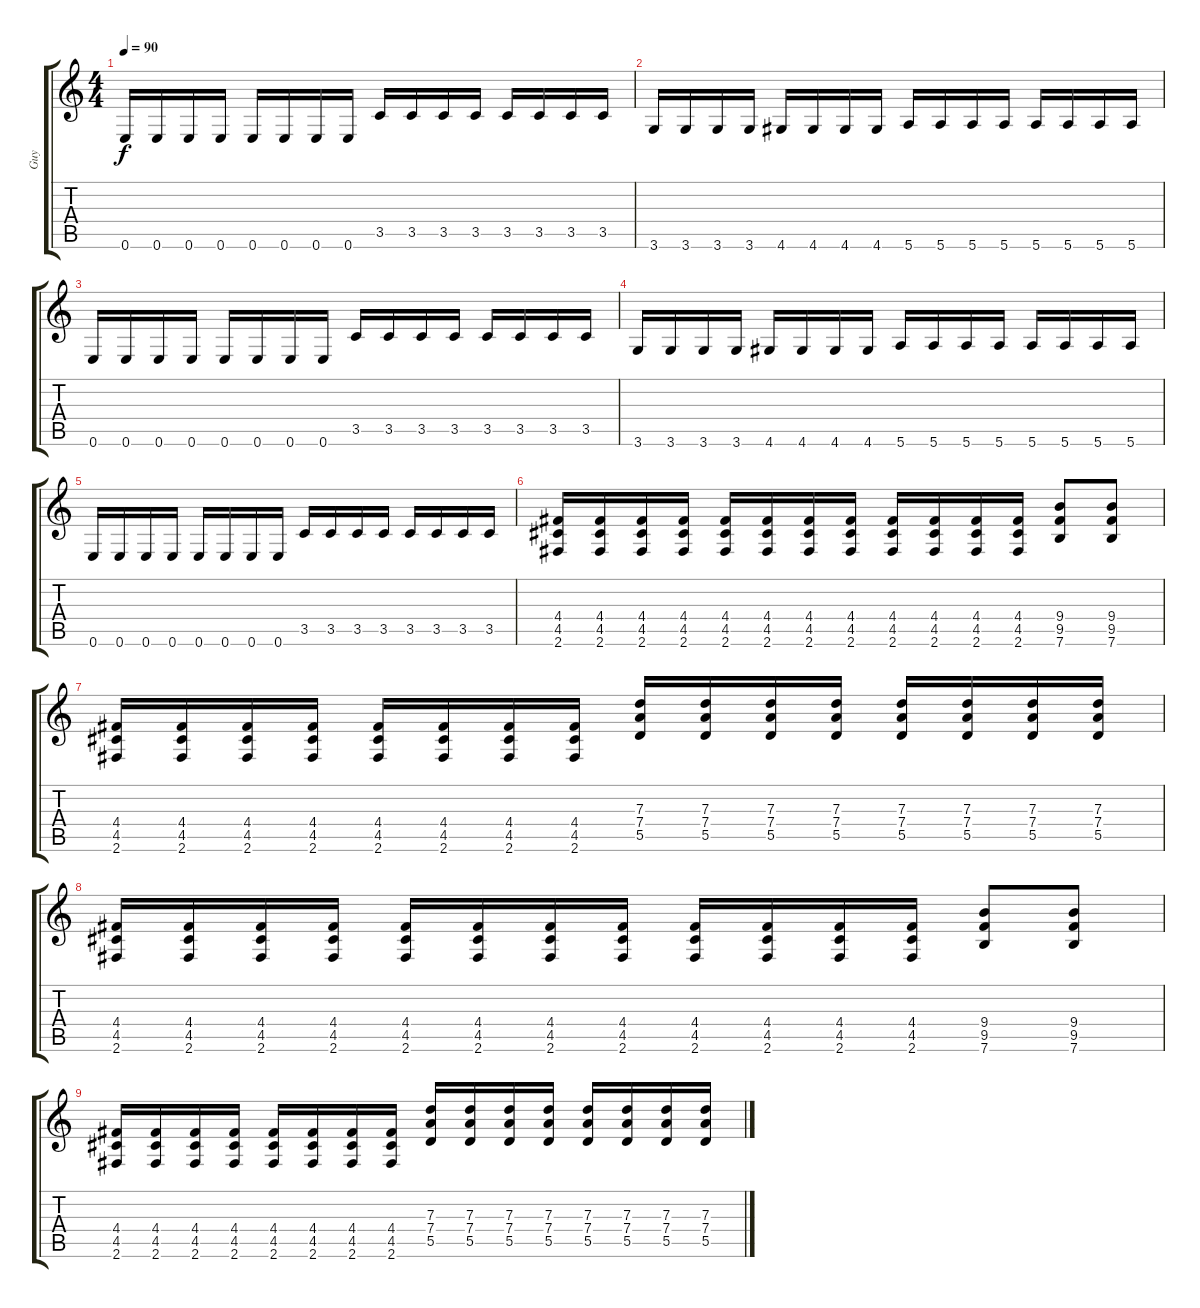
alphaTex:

\track ("Guy" "Guy") {instrument overdrivenguitar}
\staff {score tabs}
\tuning (E4 B3 G3 D3 A2 E2) {hide}
\ts (4 4)
\tempo 90
\clef g2
\ks c
0.6.16{dy f} 0.6.16 0.6.16 0.6.16 0.6.16 0.6.16 0.6.16 0.6.16 3.5.16 3.5.16 3.5.16 3.5.16 3.5.16 3.5.16 3.5.16 3.5.16 |
3.6.16 3.6.16 3.6.16 3.6.16 4.6.16 4.6.16 4.6.16 4.6.16 5.6.16 5.6.16 5.6.16 5.6.16 5.6.16 5.6.16 5.6.16 5.6.16 |
0.6.16 0.6.16 0.6.16 0.6.16 0.6.16 0.6.16 0.6.16 0.6.16 3.5.16 3.5.16 3.5.16 3.5.16 3.5.16 3.5.16 3.5.16 3.5.16 |
3.6.16 3.6.16 3.6.16 3.6.16 4.6.16 4.6.16 4.6.16 4.6.16 5.6.16 5.6.16 5.6.16 5.6.16 5.6.16 5.6.16 5.6.16 5.6.16 |
0.6.16 0.6.16 0.6.16 0.6.16 0.6.16 0.6.16 0.6.16 0.6.16 3.5.16 3.5.16 3.5.16 3.5.16 3.5.16 3.5.16 3.5.16 3.5.16 |
(4.4 4.5 2.6).16 (4.4 4.5 2.6).16 (4.4 4.5 2.6).16 (4.4 4.5 2.6).16 (4.4 4.5 2.6).16 (4.4 4.5 2.6).16 (4.4 4.5 2.6).16 (4.4 4.5 2.6).16 (4.4 4.5 2.6).16 (4.4 4.5 2.6).16 (4.4 4.5 2.6).16 (4.4 4.5 2.6).16 (9.4 9.5 7.6).8 (9.4 9.5 7.6).8 |
(4.4 4.5 2.6).16 (4.4 4.5 2.6).16 (4.4 4.5 2.6).16 (4.4 4.5 2.6).16 (4.4 4.5 2.6).16 (4.4 4.5 2.6).16 (4.4 4.5 2.6).16 (4.4 4.5 2.6).16 (7.3 7.4 5.5).16 (7.3 7.4 5.5).16 (7.3 7.4 5.5).16 (7.3 7.4 5.5).16 (7.3 7.4 5.5).16 (7.3 7.4 5.5).16 (7.3 7.4 5.5).16 (7.3 7.4 5.5).16 |
(4.4 4.5 2.6).16 (4.4 4.5 2.6).16 (4.4 4.5 2.6).16 (4.4 4.5 2.6).16 (4.4 4.5 2.6).16 (4.4 4.5 2.6).16 (4.4 4.5 2.6).16 (4.4 4.5 2.6).16 (4.4 4.5 2.6).16 (4.4 4.5 2.6).16 (4.4 4.5 2.6).16 (4.4 4.5 2.6).16 (9.4 9.5 7.6).8 (9.4 9.5 7.6).8 |
(4.4 4.5 2.6).16 (4.4 4.5 2.6).16 (4.4 4.5 2.6).16 (4.4 4.5 2.6).16 (4.4 4.5 2.6).16 (4.4 4.5 2.6).16 (4.4 4.5 2.6).16 (4.4 4.5 2.6).16 (7.3 7.4 5.5).16 (7.3 7.4 5.5).16 (7.3 7.4 5.5).16 (7.3 7.4 5.5).16 (7.3 7.4 5.5).16 (7.3 7.4 5.5).16 (7.3 7.4 5.5).16 (7.3 7.4 5.5).16
